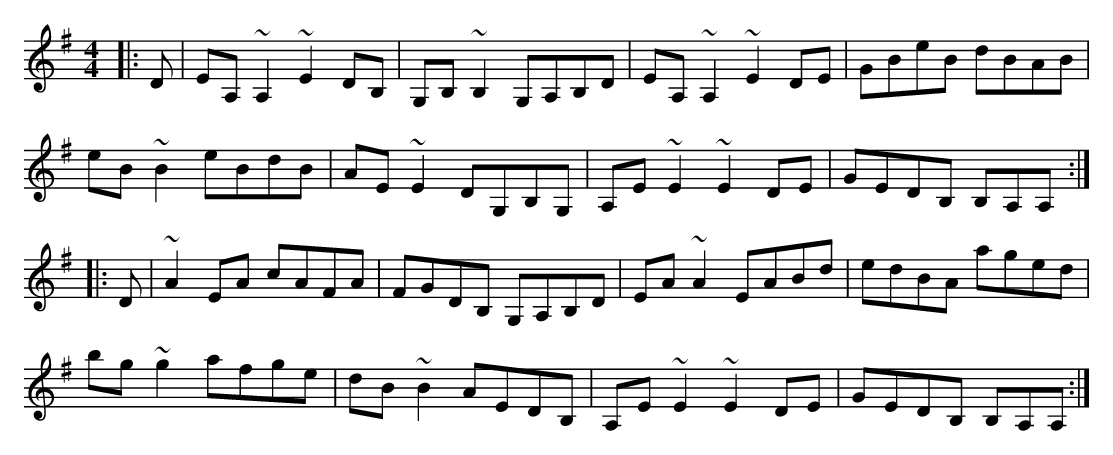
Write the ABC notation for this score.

X:1
M:4/4
K:Ador
|:D|EA,~A,2 ~E2DB,|G,B,~B,2 G,A,B,D|EA,~A,2 ~E2DE|GBeB dBAB|
eB~B2 eBdB|AE~E2 DG,B,G,|A,E~E2 ~E2DE|GEDB, B,A,A,:|
|:D|~A2EA cAFA|FGDB, G,A,B,D|EA~A2 EABd|edBA aged|
bg~g2 afge|dB~B2 AEDB,|A,E~E2 ~E2DE|GEDB, B,A,A,:|
